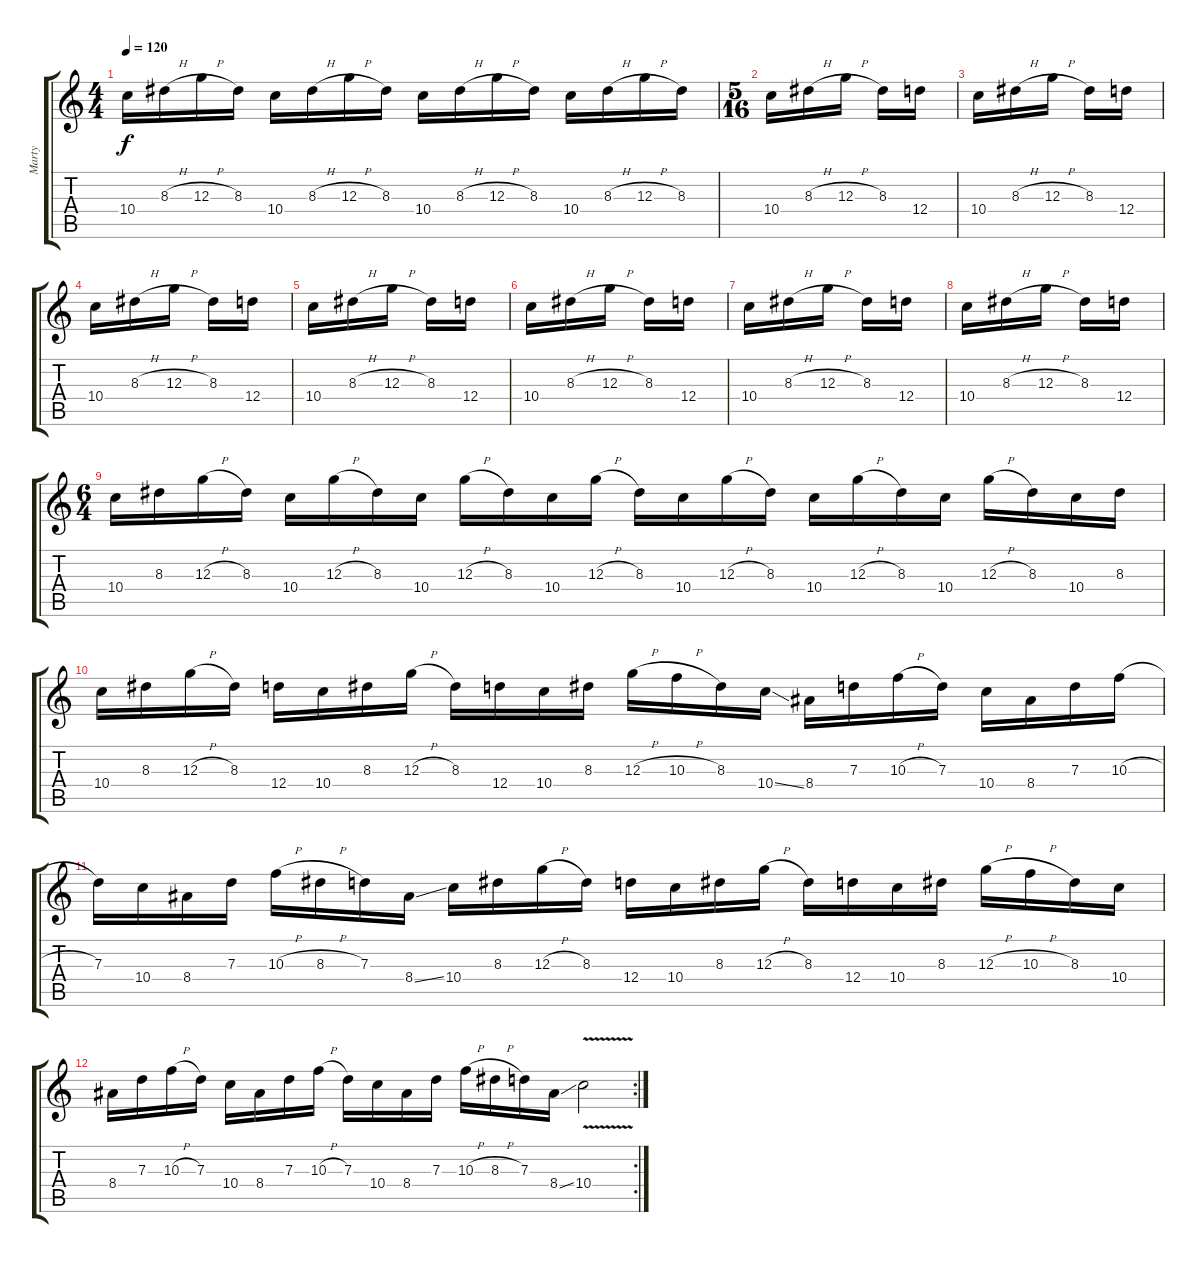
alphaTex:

\track ("Marty" "Marty") {instrument distortionguitar}
\staff {score tabs}
\tuning (E4 B3 G3 D3 A2 E2) {hide}
\ts (4 4)
\tempo 120
\clef g2
\ks c
10.4.16{dy f} 8.3{h}.16 12.3{h}.16 8.3.16 10.4.16 8.3{h}.16 12.3{h}.16 8.3.16 10.4.16 8.3{h}.16 12.3{h}.16 8.3.16 10.4.16 8.3{h}.16 12.3{h}.16 8.3.16 |
\ts (5 16)
10.4.16 8.3{h}.16 12.3{h}.16 8.3.16 12.4.16 |
10.4.16 8.3{h}.16 12.3{h}.16 8.3.16 12.4.16 |
10.4.16 8.3{h}.16 12.3{h}.16 8.3.16 12.4.16 |
10.4.16 8.3{h}.16 12.3{h}.16 8.3.16 12.4.16 |
10.4.16 8.3{h}.16 12.3{h}.16 8.3.16 12.4.16 |
10.4.16 8.3{h}.16 12.3{h}.16 8.3.16 12.4.16 |
10.4.16 8.3{h}.16 12.3{h}.16 8.3.16 12.4.16 |
\ts (6 4)
10.4.16 8.3.16 12.3{h}.16 8.3.16 10.4.16 12.3{h}.16 8.3.16 10.4.16 12.3{h}.16 8.3.16 10.4.16 12.3{h}.16 8.3.16 10.4.16 12.3{h}.16 8.3.16 10.4.16 12.3{h}.16 8.3.16 10.4.16 12.3{h}.16 8.3.16 10.4.16 8.3.16 |
10.4.16 8.3.16 12.3{h}.16 8.3.16 12.4.16 10.4.16 8.3.16 12.3{h}.16 8.3.16 12.4.16 10.4.16 8.3.16 12.3{h}.16 10.3{h}.16 8.3.16 10.4{ss}.16 8.4.16 7.3.16 10.3{h}.16 7.3.16 10.4.16 8.4.16 7.3.16 10.3{h}.16 |
7.3.16 10.4.16 8.4.16 7.3.16 10.3{h}.16 8.3{h}.16 7.3.16 8.4{ss}.16 10.4.16 8.3.16 12.3{h}.16 8.3.16 12.4.16 10.4.16 8.3.16 12.3{h}.16 8.3.16 12.4.16 10.4.16 8.3.16 12.3{h}.16 10.3{h}.16 8.3.16 10.4.16 |
\rc 2
8.4.16 7.3.16 10.3{h}.16 7.3.16 10.4.16 8.4.16 7.3.16 10.3{h}.16 7.3.16 10.4.16 8.4.16 7.3.16 10.3{h}.16 8.3{h}.16 7.3.16 8.4{ss}.16 10.4{v}.2
